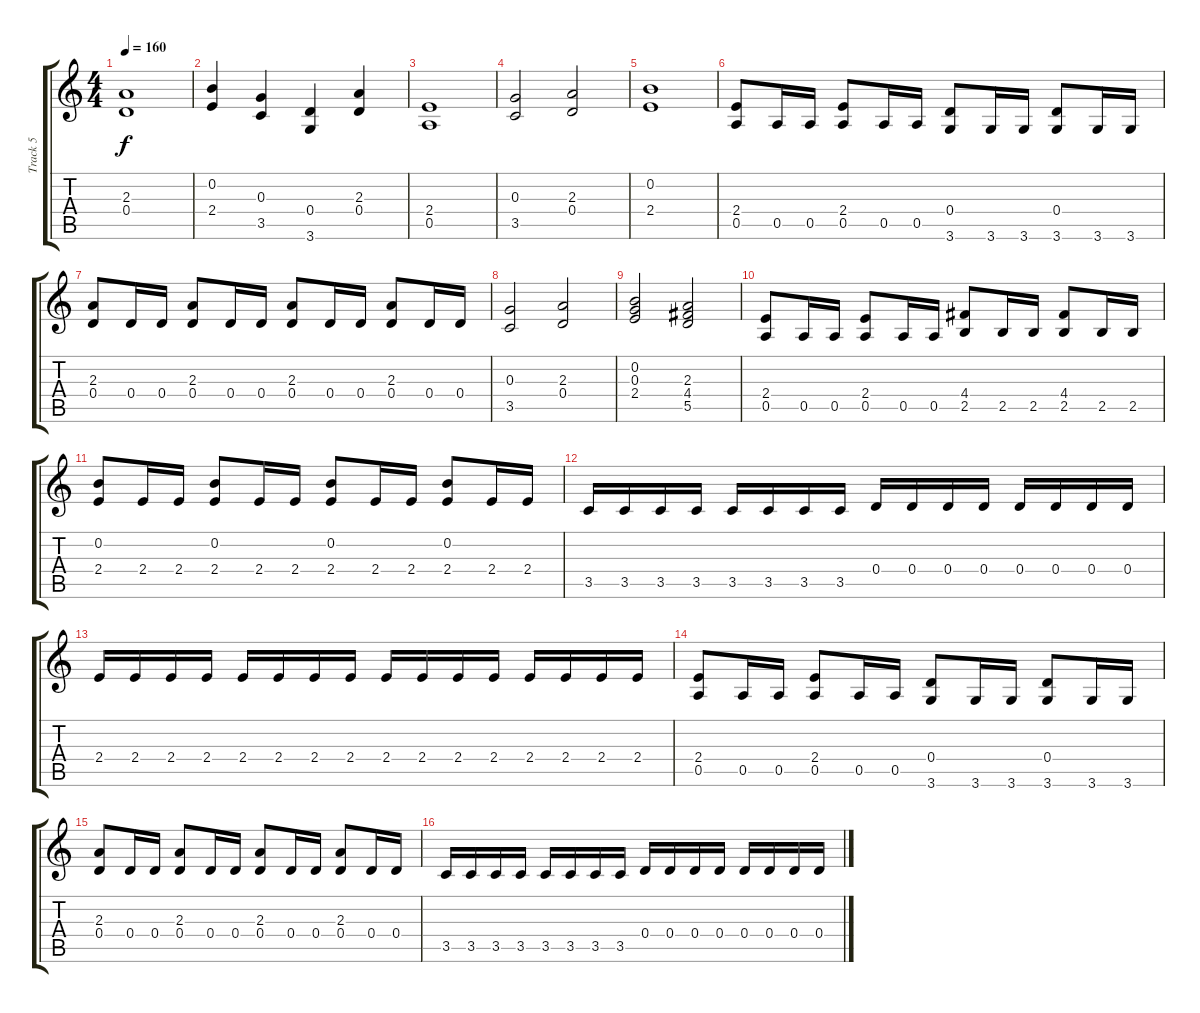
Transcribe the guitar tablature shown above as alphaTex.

\track ("Track 5" "Track 5") {instrument distortionguitar}
\staff {score tabs}
\tuning (E4 B3 G3 D3 A2 E2) {hide}
\ts (4 4)
\tempo 160
\clef g2
\ks c
(2.3 0.4).1{dy f} |
(0.2 2.4).4 (0.3 3.5).4 (0.4 3.6).4 (2.3 0.4).4 |
(2.4 0.5).1 |
(0.3 3.5).2 (2.3 0.4).2 |
(0.2 2.4).1 |
(2.4 0.5).8 0.5.16 0.5.16 (2.4 0.5).8 0.5.16 0.5.16 (0.4 3.6).8 3.6.16 3.6.16 (0.4 3.6).8 3.6.16 3.6.16 |
(2.3 0.4).8 0.4.16 0.4.16 (2.3 0.4).8 0.4.16 0.4.16 (2.3 0.4).8 0.4.16 0.4.16 (2.3 0.4).8 0.4.16 0.4.16 |
(0.3 3.5).2 (2.3 0.4).2 |
(0.2 0.3 2.4).2 (2.3 4.4 5.5).2 |
(2.4 0.5).8 0.5.16 0.5.16 (2.4 0.5).8 0.5.16 0.5.16 (4.4 2.5).8 2.5.16 2.5.16 (4.4 2.5).8 2.5.16 2.5.16 |
(0.2 2.4).8 2.4.16 2.4.16 (0.2 2.4).8 2.4.16 2.4.16 (0.2 2.4).8 2.4.16 2.4.16 (0.2 2.4).8 2.4.16 2.4.16 |
3.5.16 3.5.16 3.5.16 3.5.16 3.5.16 3.5.16 3.5.16 3.5.16 0.4.16 0.4.16 0.4.16 0.4.16 0.4.16 0.4.16 0.4.16 0.4.16 |
2.4.16 2.4.16 2.4.16 2.4.16 2.4.16 2.4.16 2.4.16 2.4.16 2.4.16 2.4.16 2.4.16 2.4.16 2.4.16 2.4.16 2.4.16 2.4.16 |
(2.4 0.5).8 0.5.16 0.5.16 (2.4 0.5).8 0.5.16 0.5.16 (0.4 3.6).8 3.6.16 3.6.16 (0.4 3.6).8 3.6.16 3.6.16 |
(2.3 0.4).8 0.4.16 0.4.16 (2.3 0.4).8 0.4.16 0.4.16 (2.3 0.4).8 0.4.16 0.4.16 (2.3 0.4).8 0.4.16 0.4.16 |
3.5.16 3.5.16 3.5.16 3.5.16 3.5.16 3.5.16 3.5.16 3.5.16 0.4.16 0.4.16 0.4.16 0.4.16 0.4.16 0.4.16 0.4.16 0.4.16
